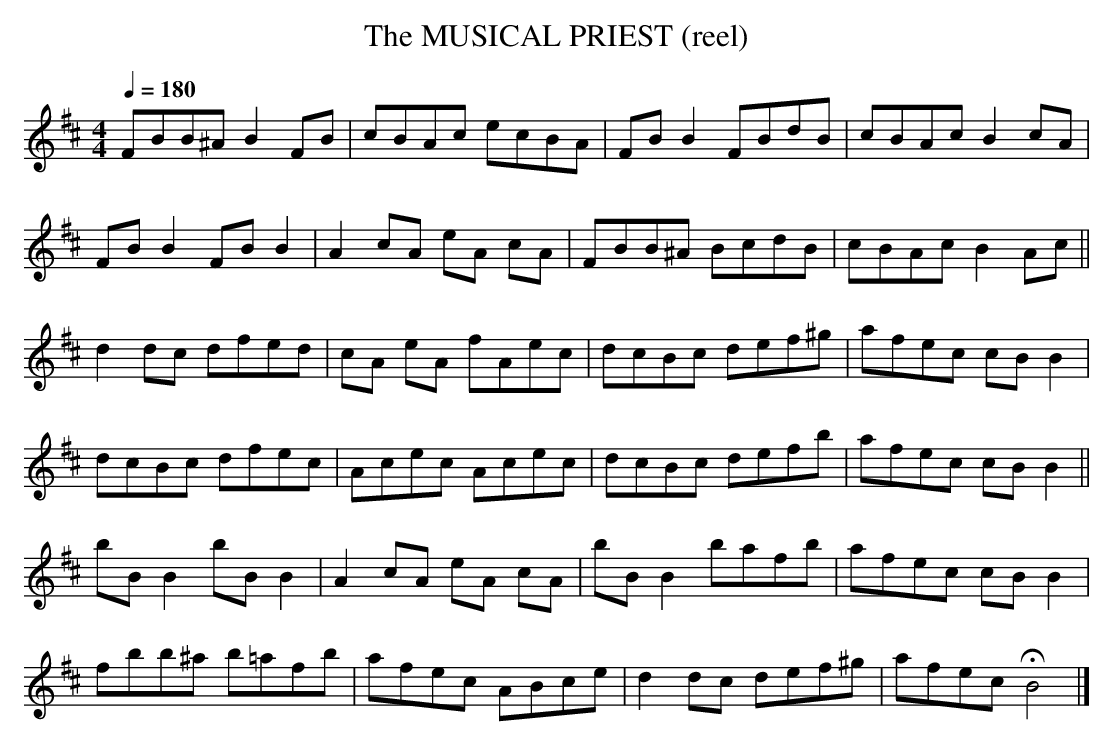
X:1
T:MUSICAL PRIEST (reel), The
Q:1/4=180
M:4/4
K:Bm
FBB^A B2FB|cBAc ecBA|FBB2 FBdB|cBAc B2 cA|
FB B2 FB B2|A2 cA eA cA|FBB^A BcdB|cBAc B2Ac||
d2 dc dfed|cA eA fAec|dcBc def^g|afec cB B2|
dcBc dfec|Acec Acec|dcBc defb|afec cB B2||
bB B2 bB B2|A2 cA eA cA|bB B2 bafb|afec cB B2|
fbb^a b=afb|afec ABce|d2 dc def^g|afec HB4|]
